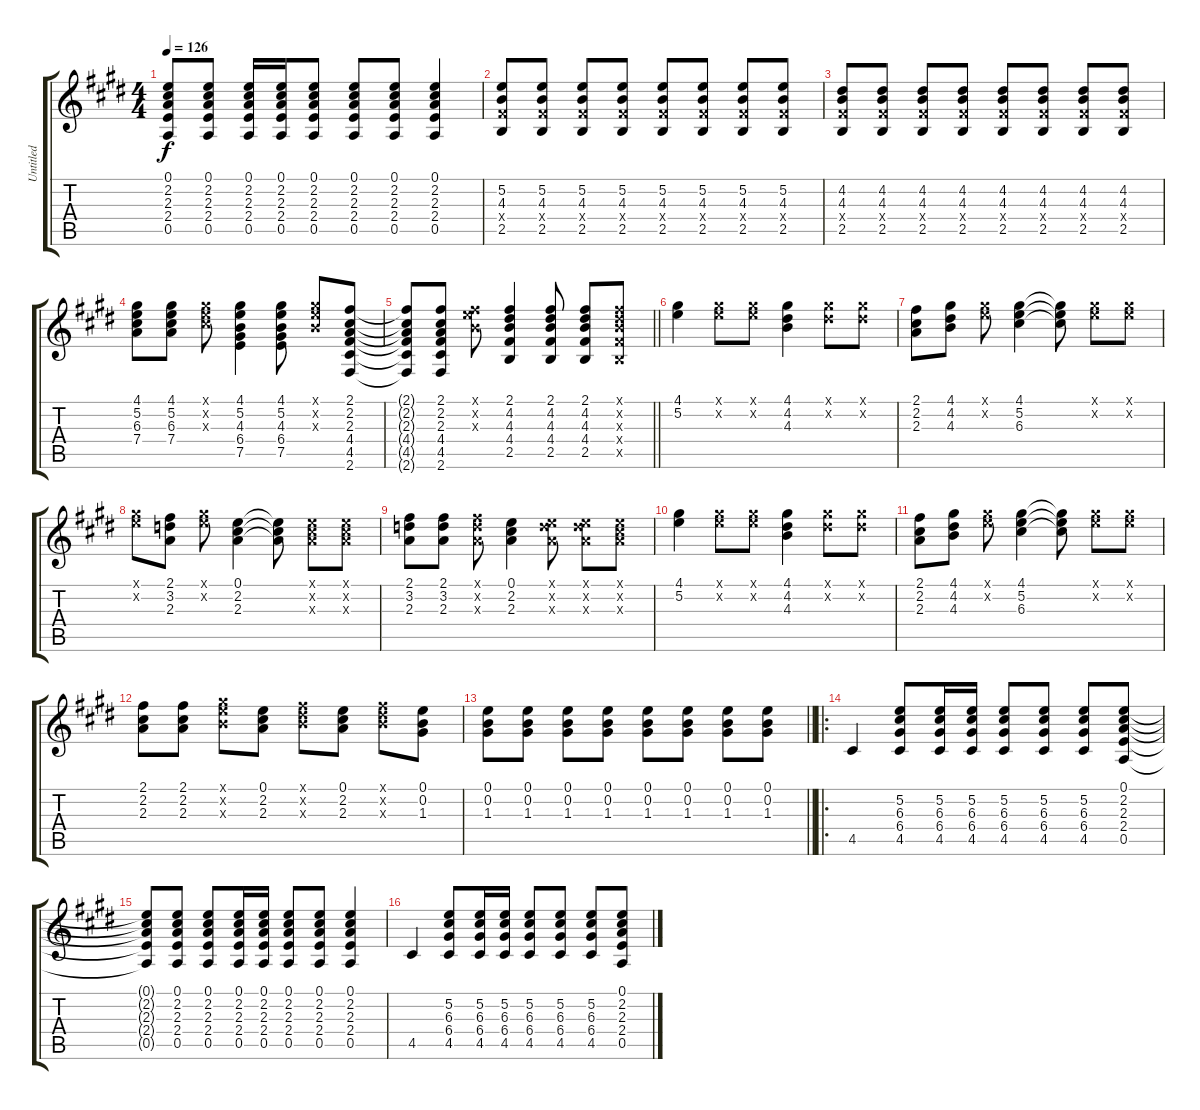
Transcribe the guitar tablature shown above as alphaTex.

\track ("Untitled" "Untitled") {instrument electricguitarclean}
\staff {score tabs}
\tuning (E4 B3 G3 D3 A2 E2) {hide}
\ts (4 4)
\tempo 126
\clef g2
\ks c#minor
(0.1{t} 2.2{t} 2.3{t} 2.4{t} 0.5{t}).8{dy f} (0.1 2.2 2.3 2.4 0.5).8 (0.1 2.2 2.3 2.4 0.5).16 (0.1 2.2 2.3 2.4 0.5).16 (0.1 2.2 2.3 2.4 0.5).8 (0.1 2.2 2.3 2.4 0.5).8 (0.1 2.2 2.3 2.4 0.5).8 (0.1 2.2 2.3 2.4 0.5).4 |
\ks e
(5.2 4.3 4.4{x} 2.5).8 (5.2 4.3 4.4{x} 2.5).8 (5.2 4.3 4.4{x} 2.5).8 (5.2 4.3 4.4{x} 2.5).8 (5.2 4.3 4.4{x} 2.5).8 (5.2 4.3 4.4{x} 2.5).8 (5.2 4.3 4.4{x} 2.5).8 (5.2 4.3 4.4{x} 2.5).8 |
\ks c#minor
(4.2 4.3 4.4{x} 2.5).8 (4.2 4.3 4.4{x} 2.5).8 (4.2 4.3 4.4{x} 2.5).8 (4.2 4.3 4.4{x} 2.5).8 (4.2 4.3 4.4{x} 2.5).8 (4.2 4.3 4.4{x} 2.5).8 (4.2 4.3 4.4{x} 2.5).8 (4.2 4.3 4.4{x} 2.5).8 |
(4.1 5.2 6.3 7.4).8 (4.1 5.2 6.3 7.4).8 (4.1{x} 5.2{x} 6.3{x}).8 (4.1 5.2 4.3 6.4 7.5).4 (4.1 5.2 4.3 6.4 7.5).8 (4.1{x} 5.2{x} 4.3{x}).8 (2.1 2.2 2.3 4.4 4.5 2.6).8 |
\barLineRight lightlight
(2.1{t} 2.2{t} 2.3{t} 4.4{t} 4.5{t} 2.6{t}).8 (2.1 2.2 2.3 4.4 4.5 2.6).8 (2.1{x} 5.2{x} 4.3{x}).8 (2.1 4.2 4.3 4.4 2.5).4 (2.1 4.2 4.3 4.4 2.5).8 (2.1 4.2 4.3 4.4 2.5).8 (2.1{x} 4.2{x} 4.3{x} 4.4{x} 2.5{x}).8 |
\ks e
(4.1 5.2).4 (4.1{x} 5.2{x}).8 (4.1{x} 5.2{x}).8 (4.1 4.2 4.3).4 (4.1{x} 4.2{x}).8 (4.1{x} 4.2{x}).8 |
\ks c#minor
(2.1 2.2 2.3).8 (4.1 4.2 4.3).8 (4.1{x} 5.2{x}).8 (4.1 5.2 6.3).4 (4.1{t} 5.2{t} 6.3{t}).8 (4.1{x} 5.2{x}).8 (4.1{x} 5.2{x}).8 |
(4.1{x} 5.2{x}).8 (2.1 3.2 2.3).8 (4.1{x} 5.2{x}).8 (0.1 2.2 2.3).4 (0.1{t} 2.2{t} 2.3{t}).8 (0.1{x} 2.2{x} 2.3{x}).8 (0.1{x} 2.2{x} 2.3{x}).8 |
(2.1 3.2 2.3).8 (2.1 3.2 2.3).8 (2.1{x} 3.2{x} 2.3{x}).8 (0.1 2.2 2.3).4 (0.1{x} 3.2{x} 2.3{x}).8 (0.1{x} 3.2{x} 2.3{x}).8 (0.1{x} 2.2{x} 2.3{x}).8 |
\ks e
(4.1 5.2).4 (4.1{x} 5.2{x}).8 (4.1{x} 5.2{x}).8 (4.1 4.2 4.3).4 (4.1{x} 4.2{x}).8 (4.1{x} 4.2{x}).8 |
\ks c#minor
(2.1 2.2 2.3).8 (4.1 4.2 4.3).8 (4.1{x} 5.2{x}).8 (4.1 5.2 6.3).4 (4.1{t} 5.2{t} 6.3{t}).8 (4.1{x} 5.2{x}).8 (4.1{x} 5.2{x}).8 |
(2.1 2.2 2.3).8 (2.1 2.2 2.3).8 (4.1{x} 5.2{x} 4.3{x}).8 (0.1 2.2 2.3).8 (2.1{x} 4.2{x} 4.3{x}).8 (0.1 2.2 2.3).8 (2.1{x} 4.2{x} 4.3{x}).8 (0.1 0.2 1.3).8 |
\barLineRight lightlight
(0.1 0.2 1.3).8 (0.1 0.2 1.3).8 (0.1 0.2 1.3).8 (0.1 0.2 1.3).8 (0.1 0.2 1.3).8 (0.1 0.2 1.3).8 (0.1 0.2 1.3).8 (0.1 0.2 1.3).8 |
\ro
\ks e
4.5.4 (5.2 6.3 6.4 4.5).8 (5.2 6.3 6.4 4.5).16 (5.2 6.3 6.4 4.5).16 (5.2 6.3 6.4 4.5).8 (5.2 6.3 6.4 4.5).8 (5.2 6.3 6.4 4.5).8 (0.1 2.2 2.3 2.4 0.5).8 |
\ks c#minor
(0.1{t} 2.2{t} 2.3{t} 2.4{t} 0.5{t}).8 (0.1 2.2 2.3 2.4 0.5).8 (0.1 2.2 2.3 2.4 0.5).8 (0.1 2.2 2.3 2.4 0.5).16 (0.1 2.2 2.3 2.4 0.5).16 (0.1 2.2 2.3 2.4 0.5).8 (0.1 2.2 2.3 2.4 0.5).8 (0.1 2.2 2.3 2.4 0.5).4 |
4.5.4 (5.2 6.3 6.4 4.5).8 (5.2 6.3 6.4 4.5).16 (5.2 6.3 6.4 4.5).16 (5.2 6.3 6.4 4.5).8 (5.2 6.3 6.4 4.5).8 (5.2 6.3 6.4 4.5).8 (0.1 2.2 2.3 2.4 0.5).8
